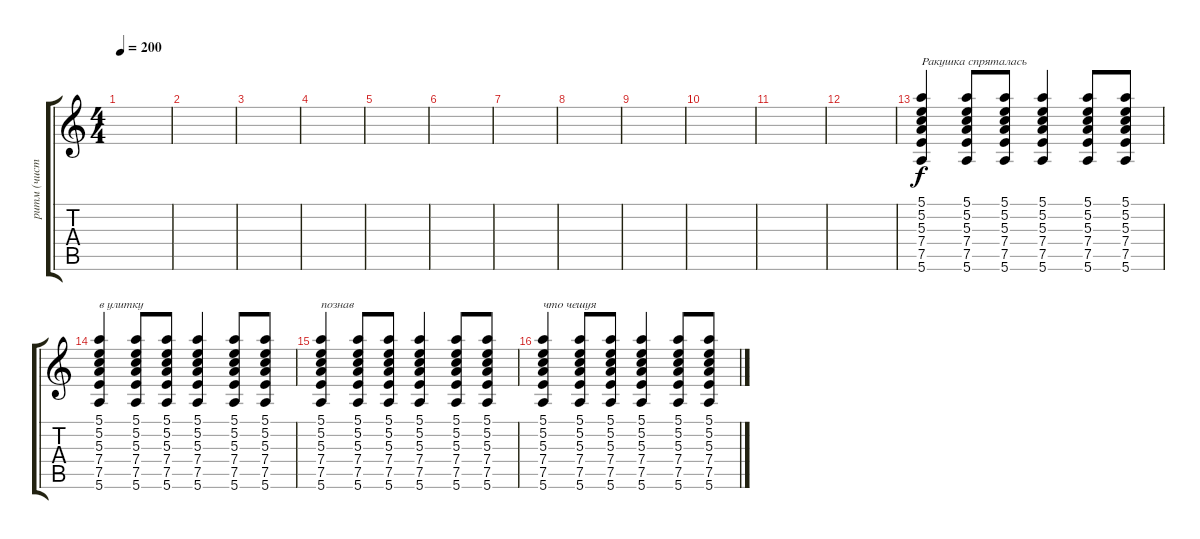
\track ("ритм (чистый)" "ритм (чист") {instrument acousticguitarsteel}
\staff {score tabs}
\tuning (E4 B3 G3 D3 A2 E2) {hide}
\ts (4 4)
\tempo 200
\clef g2
\ks c
|
|
|
|
|
|
|
|
|
|
|
|
(5.1 5.2 5.3 7.4 7.5 5.6).4{txt "Ракушка спряталась"} (5.1 5.2 5.3 7.4 7.5 5.6).8 (5.1 5.2 5.3 7.4 7.5 5.6).8 (5.1 5.2 5.3 7.4 7.5 5.6).4 (5.1 5.2 5.3 7.4 7.5 5.6).8 (5.1 5.2 5.3 7.4 7.5 5.6).8 |
(5.1 5.2 5.3 7.4 7.5 5.6).4{txt "в улитку"} (5.1 5.2 5.3 7.4 7.5 5.6).8 (5.1 5.2 5.3 7.4 7.5 5.6).8 (5.1 5.2 5.3 7.4 7.5 5.6).4 (5.1 5.2 5.3 7.4 7.5 5.6).8 (5.1 5.2 5.3 7.4 7.5 5.6).8 |
(5.1 5.2 5.3 7.4 7.5 5.6).4{txt "познав"} (5.1 5.2 5.3 7.4 7.5 5.6).8 (5.1 5.2 5.3 7.4 7.5 5.6).8 (5.1 5.2 5.3 7.4 7.5 5.6).4 (5.1 5.2 5.3 7.4 7.5 5.6).8 (5.1 5.2 5.3 7.4 7.5 5.6).8 |
(5.1 5.2 5.3 7.4 7.5 5.6).4{txt "что чешуя"} (5.1 5.2 5.3 7.4 7.5 5.6).8 (5.1 5.2 5.3 7.4 7.5 5.6).8 (5.1 5.2 5.3 7.4 7.5 5.6).4 (5.1 5.2 5.3 7.4 7.5 5.6).8 (5.1 5.2 5.3 7.4 7.5 5.6).8
